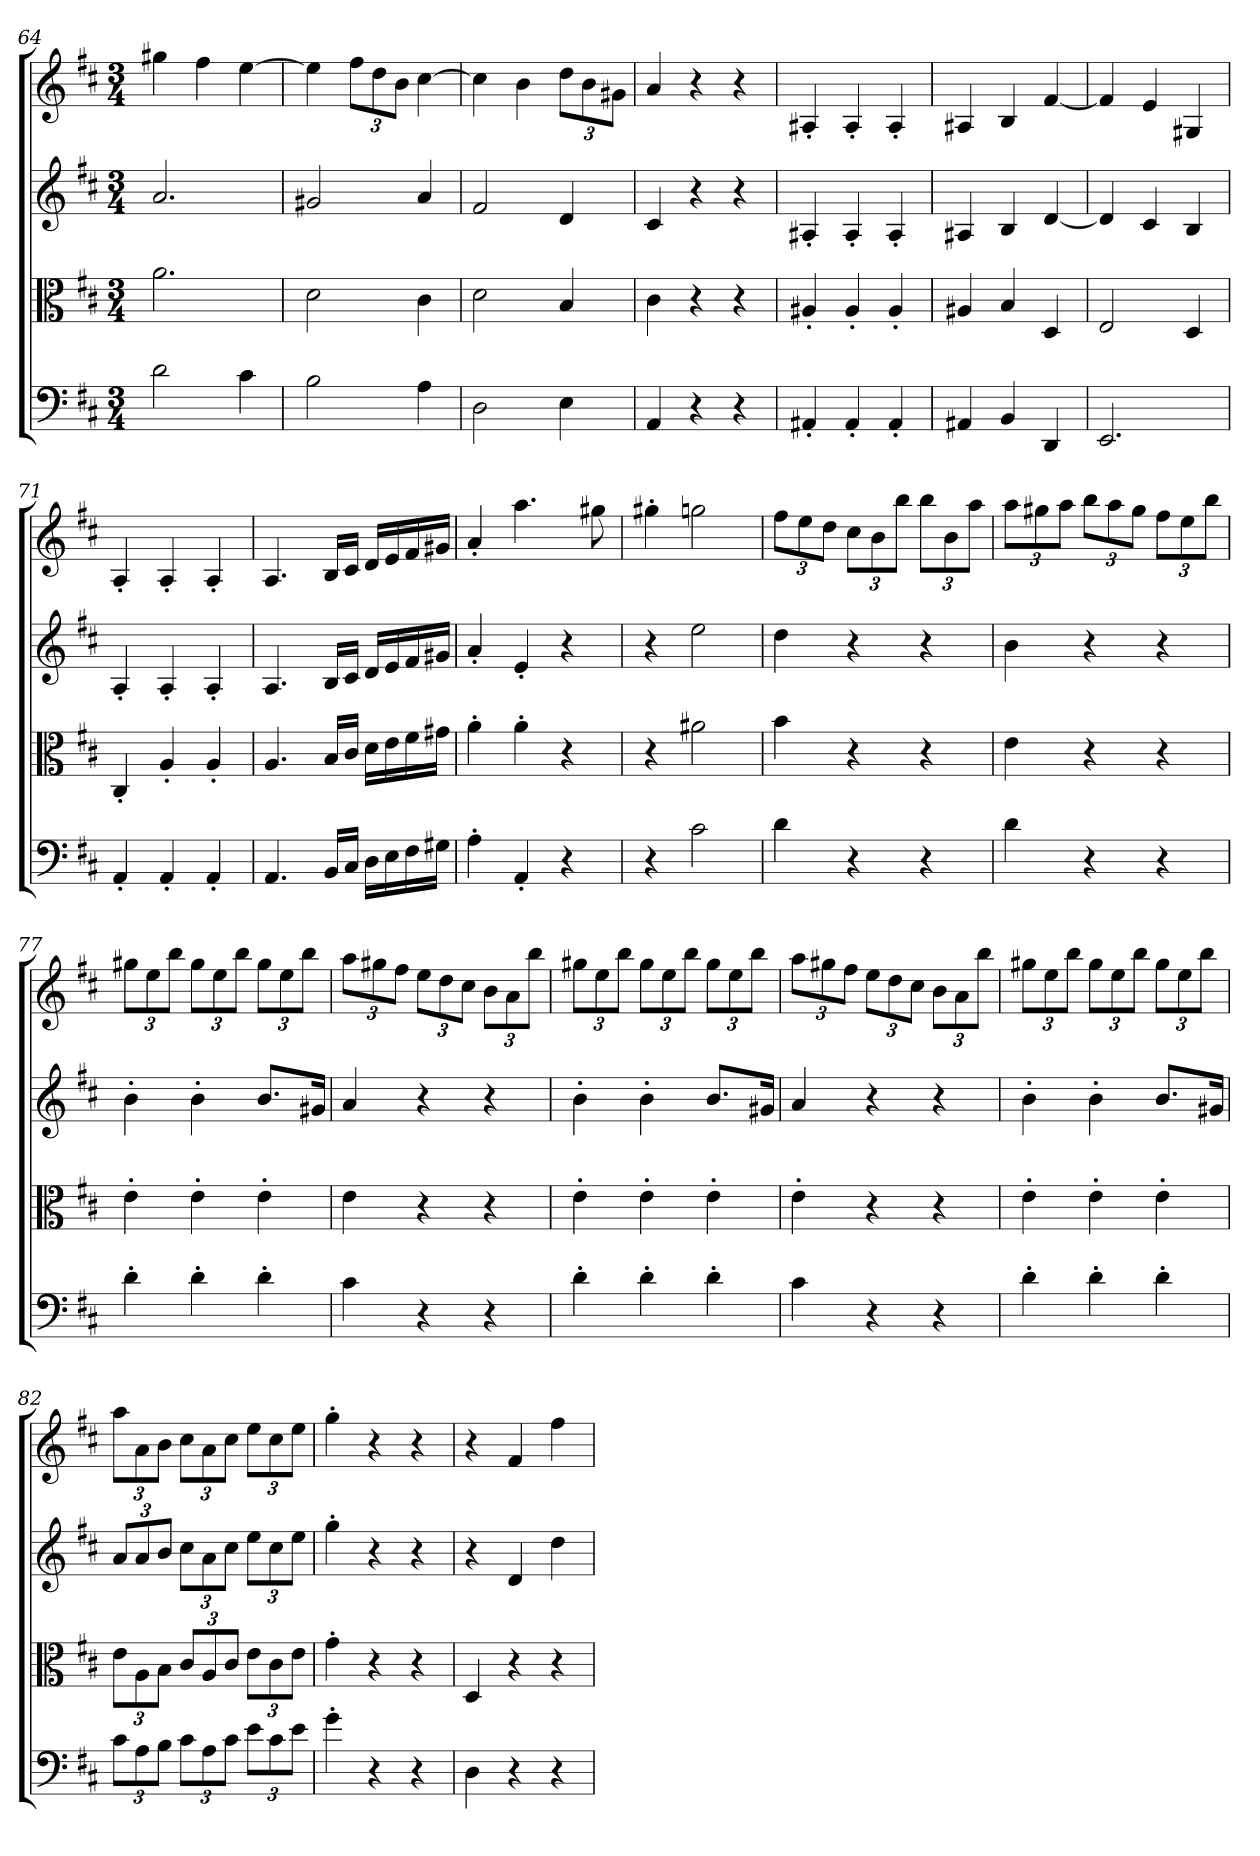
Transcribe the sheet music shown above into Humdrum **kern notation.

**kern	**kern	**kern	**kern
*part4	*part3	*part2	*part1
*staff4	*staff3	*staff2	*staff1
*clefF4	*clefC3	*clefG2	*clefG2
*k[f#c#]	*k[f#c#]	*k[f#c#]	*k[f#c#]
*D:	*D:	*D:	*D:
*M3/4	*M3/4	*M3/4	*M3/4
=64	=64	=64	=64
2d\	2.a\	2.a/	4gg#X\
.	.	.	4ff#\
4c#\	.	.	[4ee\
=65	=65	=65	=65
2B\	2d\	2g#X/	4ee\]
.	.	.	12ff#\L
.	.	.	12dd\
.	.	.	12b\J
4A\	4c#\	4a/	[4cc#\
=66	=66	=66	=66
2D\	2d\	2f#/	4cc#\]
.	.	.	4b\
4E\	4B/	4d/	12dd\L
.	.	.	12b\
.	.	.	12g#X\J
=67	=67	=67	=67
4AA/	4c#\	4c#/	4a/
4r	4r	4r	4r
4r	4r	4r	4r
=68	=68	=68	=68
4AA#X'/	4A#X'/	4A#X'/	4A#X'/
4AA#'/	4A#'/	4A#'/	4A#'/
4AA#'/	4A#'/	4A#'/	4A#'/
=69	=69	=69	=69
4AA#X/	4A#X/	4A#X/	4A#X/
4BB/	4B/	4B/	4B/
4DD/	4D/	[4d/	[4f#/
=70	=70	=70	=70
2.EE/	2E/	4d/]	4f#/]
.	.	4c#/	4e/
.	4D/	4B/	4G#X/
=71	=71	=71	=71
4AA'/	4C#'/	4A'/	4A'/
4AA'/	4A'/	4A'/	4A'/
4AA'/	4A'/	4A'/	4A'/
=72	=72	=72	=72
4.AA/	4.A/	4.A/	4.A/
16BB/LL	16B/LL	16B/LL	16B/LL
16C#/JJ	16c#/JJ	16c#/JJ	16c#/JJ
16D\LL	16d\LL	16d/LL	16d/LL
16E\	16e\	16e/	16e/
16F#\	16f#\	16f#/	16f#/
16G#X\JJ	16g#X\JJ	16g#X/JJ	16g#X/JJ
=73	=73	=73	=73
4A'\	4a'\	4a'/	4a'/
4AA'/	4a'\	4e'/	4.aa\
4r	4r	4r	.
.	.	.	8gg#X\
=74	=74	=74	=74
4r	4r	4r	4gg#X'\
2c#\	2a#X\	2ee\	2ggn\
=75	=75	=75	=75
4d\	4b\	4dd\	12ff#\L
.	.	.	12ee\
.	.	.	12dd\J
4r	4r	4r	12cc#\L
.	.	.	12b\
.	.	.	12bb\J
4r	4r	4r	12bb\L
.	.	.	12b\
.	.	.	12aa\J
=76	=76	=76	=76
4d\	4e\	4b\	12aa\L
.	.	.	12gg#X\
.	.	.	12aa\J
4r	4r	4r	12bb\L
.	.	.	12aa\
.	.	.	12gg#\J
4r	4r	4r	12ff#\L
.	.	.	12ee\
.	.	.	12bb\J
=77	=77	=77	=77
4d'\	4e'\	4b'\	12gg#X\L
.	.	.	12ee\
.	.	.	12bb\J
4d'\	4e'\	4b'\	12gg#\L
.	.	.	12ee\
.	.	.	12bb\J
4d'\	4e'\	8.b/L	12gg#\L
.	.	.	12ee\
.	.	.	12bb\J
.	.	16g#X/Jk	.
=78	=78	=78	=78
4c#\	4e\	4a/	12aa\L
.	.	.	12gg#X\
.	.	.	12ff#\J
4r	4r	4r	12ee\L
.	.	.	12dd\
.	.	.	12cc#\J
4r	4r	4r	12b\L
.	.	.	12a\
.	.	.	12bb\J
=79	=79	=79	=79
4d'\	4e'\	4b'\	12gg#X\L
.	.	.	12ee\
.	.	.	12bb\J
4d'\	4e'\	4b'\	12gg#\L
.	.	.	12ee\
.	.	.	12bb\J
4d'\	4e'\	8.b/L	12gg#\L
.	.	.	12ee\
.	.	.	12bb\J
.	.	16g#X/Jk	.
=80	=80	=80	=80
4c#\	4e'\	4a/	12aa\L
.	.	.	12gg#X\
.	.	.	12ff#\J
4r	4r	4r	12ee\L
.	.	.	12dd\
.	.	.	12cc#\J
4r	4r	4r	12b\L
.	.	.	12a\
.	.	.	12bb\J
=81	=81	=81	=81
4d'\	4e'\	4b'\	12gg#X\L
.	.	.	12ee\
.	.	.	12bb\J
4d'\	4e'\	4b'\	12gg#\L
.	.	.	12ee\
.	.	.	12bb\J
4d'\	4e'\	8.b/L	12gg#\L
.	.	.	12ee\
.	.	.	12bb\J
.	.	16g#X/Jk	.
=82	=82	=82	=82
12c#\L	12e\L	12a/L	12aa\L
12A\	12A\	12a/	12a\
12B\J	12B\J	12b/J	12b\J
12c#\L	12c#/L	12cc#\L	12cc#\L
12A\	12A/	12a\	12a\
12c#\J	12c#/J	12cc#\J	12cc#\J
12e\L	12e\L	12ee\L	12ee\L
12c#\	12c#\	12cc#\	12cc#\
12e\J	12e\J	12ee\J	12ee\J
=83	=83	=83	=83
4g'\	4g'\	4gg'\	4gg'\
4r	4r	4r	4r
4r	4r	4r	4r
=84	=84	=84	=84
4D\	4D/	4r	4r
4r	4r	4d/	4f#/
4r	4r	4dd\	4ff#\
=	=	=	=
*-	*-	*-	*-
